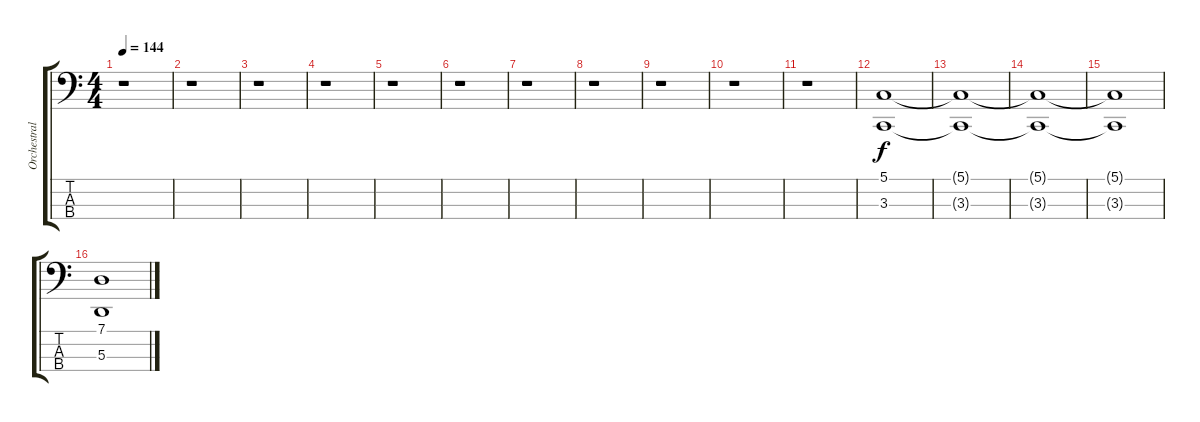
\track ("Orchestral Bass" "Orchestral") {instrument cello}
\staff {score tabs}
\tuning (G2 D2 A1 E1) {hide}
\ts (4 4)
\tempo 144
\clef f4
\ks c
r.1{dy f} |
r.1 |
r.1 |
r.1 |
r.1 |
r.1 |
r.1 |
r.1 |
r.1 |
r.1 |
r.1 |
\section ("" "")
(5.1 3.3).1{volume 13 instrument cello} |
(5.1{t} 3.3{t}).1 |
(5.1{t} 3.3{t}).1 |
(5.1{t} 3.3{t}).1 |
(7.1 5.3).1
